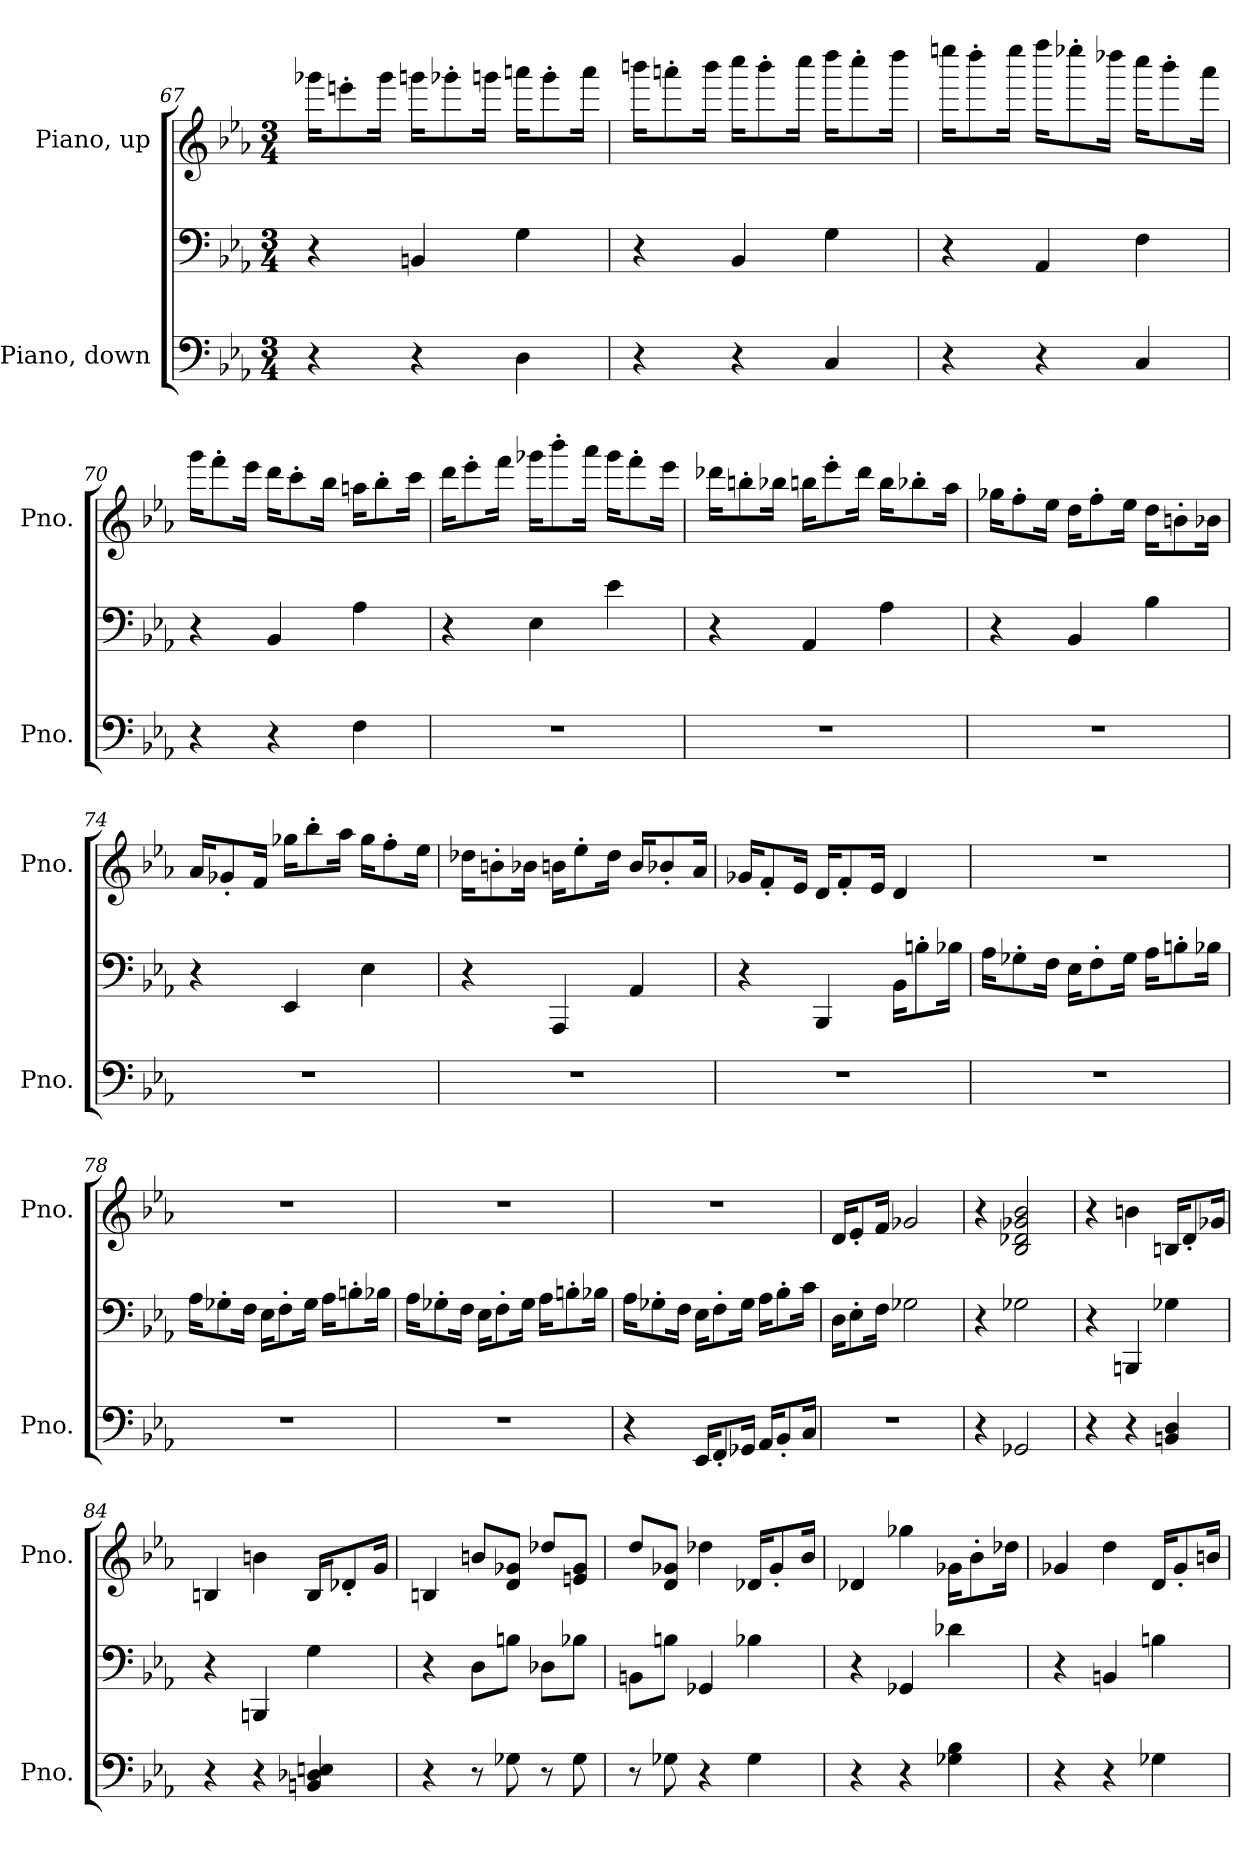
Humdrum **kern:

**kern	**kern	**kern
*part2	*part2	*part1
*staff3	*staff2	*staff1
*I"Piano, down	*	*I"Piano, up
*I'Pno.	*	*I'Pno.
*clefF4	*clefF4	*clefG2
*k[b-e-a-]	*k[b-e-a-]	*k[b-e-a-]
*M3/4	*M3/4	*M3/4
=67	=67	=67
4r	4r	16ggg-X\KL
.	.	8eeen'\
.	.	16ggg-\Jk
4r	4BBn/	16gggn\KL
.	.	8ggg-X'\
.	.	16gggn\Jk
4D\	4G\	16aaan\KL
.	.	8ggg'\
.	.	16aaa\Jk
=68	=68	=68
4r	4r	16bbbn\KL
.	.	8aaan'\
.	.	16bbb\Jk
4r	4BB-/	16cccc\KL
.	.	8bbb'\
.	.	16cccc\Jk
4C/	4G\	16dddd\KL
.	.	8cccc'\
.	.	16dddd\Jk
!!LO:LB:g=z
=69	=69	=69
4r	4r	16eeeen\KL
.	.	8dddd'\
.	.	16eeee\Jk
4r	4AA-/	16ffff\KL
.	.	8eeee-X'\
.	.	16dddd-X\Jk
4C/	4F\	16cccc\KL
.	.	8bbb-'\
.	.	16aaa-\Jk
=70	=70	=70
4r	4r	16ggg\KL
.	.	8fff'\
.	.	16eee-\Jk
4r	4BB-/	16ddd\KL
.	.	8ccc'\
.	.	16bb-\Jk
4F\	4A-\	16aan\KL
.	.	8bb-'\
.	.	16ccc\Jk
=71	=71	=71
2.r	4r	16ddd\KL
.	.	8eee-'\
.	.	16fff\Jk
.	4E-\	16ggg-X\KL
.	.	8bbb-'\
.	.	16aaa-\Jk
.	4e-\	16ggg-\KL
.	.	8fff'\
.	.	16eee-\Jk
!!LO:LB:g=z
=72	=72	=72
2.r	4r	16ddd-X\KL
.	.	8bbn'\
.	.	16bb-X\Jk
.	4AA-/	16bbn\KL
.	.	8eee-'\
.	.	16ddd-\Jk
.	4A-\	16bb\KL
.	.	8bb-X'\
.	.	16aa-\Jk
=73	=73	=73
2.r	4r	16gg-X\KL
.	.	8ff'\
.	.	16ee-\Jk
.	4BB-/	16dd\KL
.	.	8ff'\
.	.	16ee-\Jk
.	4B-\	16dd\KL
.	.	8bn'\
.	.	16b-X\Jk
=74	=74	=74
2.r	4r	16a-/KL
.	.	8g-X'/
.	.	16f/Jk
.	4EE-/	16gg-X\KL
.	.	8bb-'\
.	.	16aa-\Jk
.	4E-\	16gg-\KL
.	.	8ff'\
.	.	16ee-\Jk
!!LO:PB:g=z
=75	=75	=75
2.r	4r	16dd-X\KL
.	.	8bn'\
.	.	16b-X\Jk
.	4AAA-/	16bn\KL
.	.	8ee-'\
.	.	16dd-\Jk
.	4AA-/	16b/KL
.	.	8b-X'/
.	.	16a-/Jk
=76	=76	=76
2.r	4r	16g-X/KL
.	.	8f'/
.	.	16e-/Jk
.	4BBB-/	16d/KL
.	.	8f'/
.	.	16e-/Jk
.	16BB-\KL	4d/
.	8Bn'\	.
.	16B-X\Jk	.
=77	=77	=77
2.r	16A-\KL	2.r
.	8G-X'\	.
.	16F\Jk	.
.	16E-\KL	.
.	8F'\	.
.	16G-\Jk	.
.	16A-\KL	.
.	8Bn'\	.
.	16B-X\Jk	.
!!LO:LB:g=z
=78	=78	=78
2.r	16A-\KL	2.r
.	8G-X'\	.
.	16F\Jk	.
.	16E-\KL	.
.	8F'\	.
.	16G-\Jk	.
.	16A-\KL	.
.	8Bn'\	.
.	16B-X\Jk	.
=79	=79	=79
2.r	16A-\KL	2.r
.	8G-X'\	.
.	16F\Jk	.
.	16E-\KL	.
.	8F'\	.
.	16G-\Jk	.
.	16A-\KL	.
.	8Bn'\	.
.	16B-X\Jk	.
=80	=80	=80
4r	16A-\KL	2.r
.	8G-X'\	.
.	16F\Jk	.
16EE-/KL	16E-\KL	.
8FF'/	8F'\	.
16GG-X/Jk	16G-\Jk	.
16AA-/KL	16A-\KL	.
8BB-'/	8B-'\	.
16C/Jk	16c\Jk	.
=81	=81	=81
2.r	16D\KL	16d/KL
.	8E-'\	8e-'/
.	16F\Jk	16f/Jk
.	2G-X\	2g-X/
!!LO:LB:g=z
=82	=82	=82
4r	4r	4r
2GG-X/	2G-X\	2B-/ 2d-X/ 2g-X/ 2b-/
=83	=83	=83
4r	4r	4r
4r	4BBBn/	4bn\
4BBn/ 4D/	4G-X\	16Bn/KL
.	.	8d'/
.	.	16g-X/Jk
=84	=84	=84
4r	4r	4Bn/
4r	4BBBn/	4bn\
4BBn/ 4D-X/ 4En/	4G\	16B/KL
.	.	8d-X'/
.	.	16g/Jk
=85	=85	=85
4r	4r	4Bn/
8r	8D\L	8bn/L
8G-X\	8Bn\J	8d/ 8g-X/J
8r	8D-X\L	8dd-X/L
8G-\	8B-X\J	8en/ 8g-/J
=86	=86	=86
8r	8BBn\L	8dd/L
8G-X\	8Bn\J	8d/ 8g-X/J
4r	4GG-X/	4dd-X\
4G-\	4B-X\	16d-X/KL
.	.	8g-'/
.	.	16b-/Jk
!!LO:LB:g=z
=87	=87	=87
4r	4r	4d-X/
4r	4GG-X/	4gg-X\
4G-X\ 4B-\	4d-X\	16g-X\KL
.	.	8b-'\
.	.	16dd-X\Jk
=88	=88	=88
4r	4r	4g-X/
4r	4BBn/	4dd\
4G-X\	4Bn\	16d/KL
.	.	8g-'/
.	.	16bn/Jk
=	=	=
*-	*-	*-
